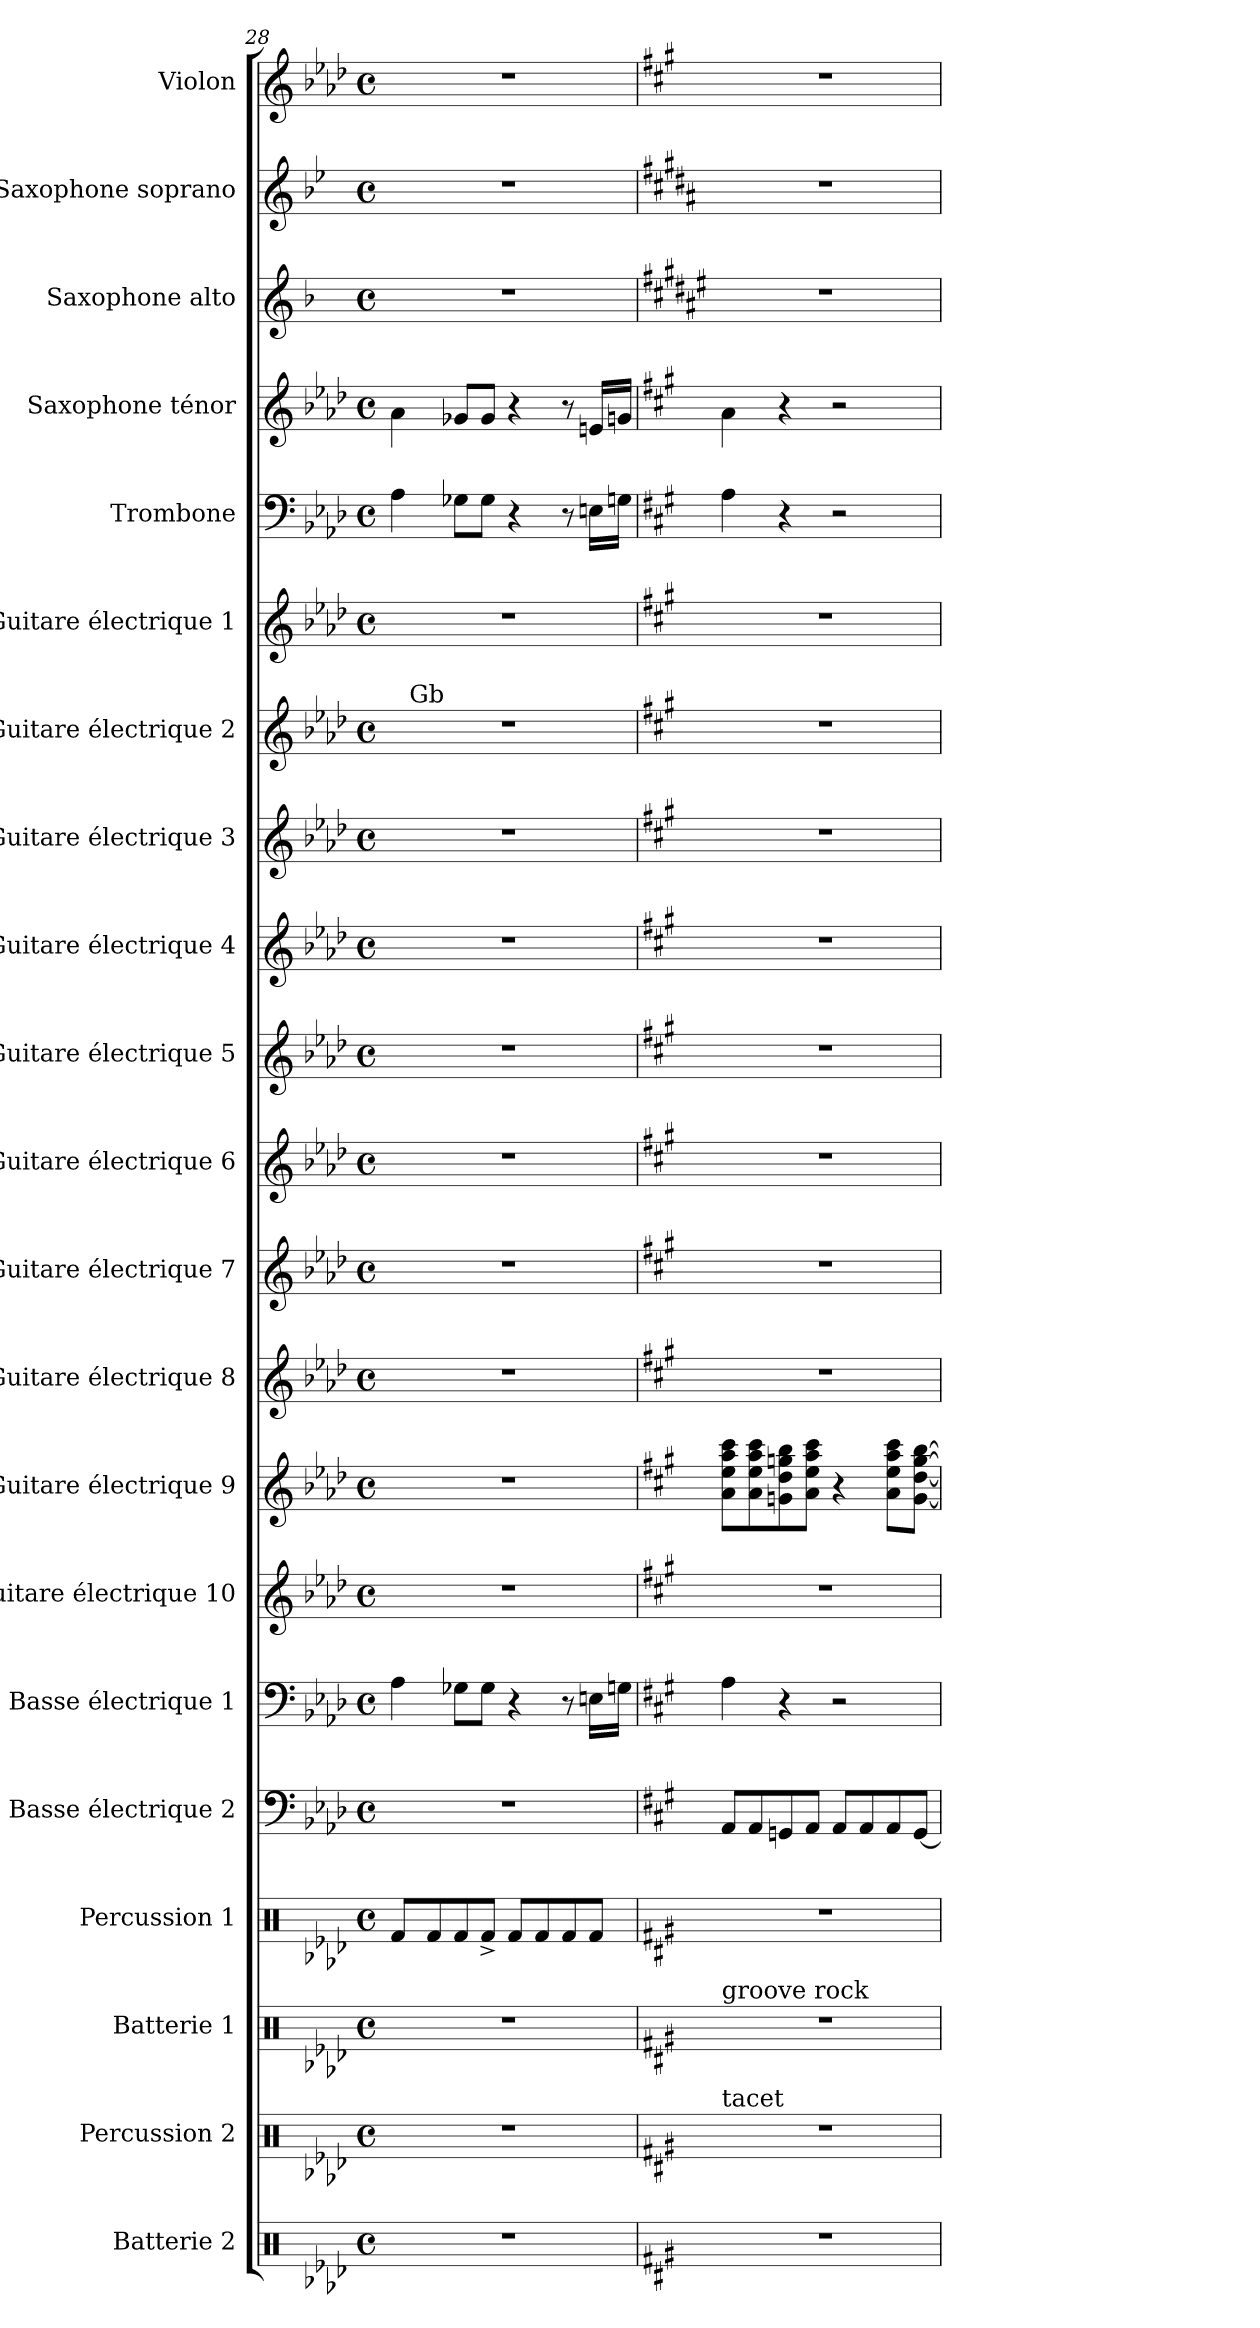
**kern	**kern	**kern	**kern	**kern	**kern	**kern	**kern	**kern	**kern	**kern	**kern	**kern	**kern	**kern	**kern	**kern	**kern	**kern	**kern	**kern
*part21	*part20	*part19	*part18	*part17	*part16	*part15	*part14	*part13	*part12	*part11	*part10	*part9	*part8	*part7	*part6	*part5	*part4	*part3	*part2	*part1
*staff21	*staff20	*staff19	*staff18	*staff17	*staff16	*staff15	*staff14	*staff13	*staff12	*staff11	*staff10	*staff9	*staff8	*staff7	*staff6	*staff5	*staff4	*staff3	*staff2	*staff1
*I"Batterie 2	*I"Percussion 2	*I"Batterie 1	*I"Percussion 1	*I"Basse électrique 2	*I"Basse électrique 1	*I"Guitare électrique 10	*I"Guitare électrique 9	*I"Guitare électrique 8	*I"Guitare électrique 7	*I"Guitare électrique 6	*I"Guitare électrique 5	*I"Guitare électrique 4	*I"Guitare électrique 3	*I"Guitare électrique 2	*I"Guitare électrique 1	*I"Trombone	*I"Saxophone ténor	*I"Saxophone alto	*I"Saxophone soprano	*I"Violon
*I'Batt. 2	*I'Perc. 2	*I'Batt. 1	*I'Perc. 1	*I'B.ƒ. 2	*I'B.ƒ. 1	*I'Gtr.ƒ. 10	*I'Gtr.ƒ. 9	*I'Gtr.ƒ. 8	*I'Gtr.ƒ. 7	*I'Gtr.ƒ. 6	*I'Gtr.ƒ. 5	*I'Gtr.ƒ. 4	*I'Gtr.ƒ. 3	*I'Gtr.ƒ. 2	*I'Gtr.ƒ. 1	*I'Tbn.	*I'Sx. T.	*I'Sx. A.	*I'Sx. S.	*I'Vln.
*clefX	*clefX	*clefX	*clefX	*clefF4	*clefF4	*clefG2	*clefG2	*clefG2	*clefG2	*clefG2	*clefG2	*clefG2	*clefG2	*clefG2	*clefG2	*clefF4	*clefG2	*clefG2	*clefG2	*clefG2
*	*	*	*	*ITrd7c12	*ITrd7c12	*ITrd7c12	*ITrd7c12	*ITrd7c12	*ITrd7c12	*ITrd7c12	*ITrd7c12	*ITrd7c12	*ITrd7c12	*ITrd7c12	*ITrd7c12	*	*ITrd8c14	*ITrd5c9	*ITrd1c2	*
*k[b-e-a-d-]	*k[b-e-a-d-]	*k[b-e-a-d-]	*k[b-e-a-d-]	*k[b-e-a-d-]	*k[b-e-a-d-]	*k[b-e-a-d-]	*k[b-e-a-d-]	*k[b-e-a-d-]	*k[b-e-a-d-]	*k[b-e-a-d-]	*k[b-e-a-d-]	*k[b-e-a-d-]	*k[b-e-a-d-]	*k[b-e-a-d-]	*k[b-e-a-d-]	*k[b-e-a-d-]	*k[b-e-a-d-]	*k[b-e-a-d-]	*k[b-e-a-d-]	*k[b-e-a-d-]
*A-:	*A-:	*A-:	*A-:	*A-:	*A-:	*A-:	*A-:	*A-:	*A-:	*A-:	*A-:	*A-:	*A-:	*A-:	*A-:	*A-:	*A-:	*A-:	*A-:	*A-:
*M4/4	*M4/4	*M4/4	*M4/4	*M4/4	*M4/4	*M4/4	*M4/4	*M4/4	*M4/4	*M4/4	*M4/4	*M4/4	*M4/4	*M4/4	*M4/4	*M4/4	*M4/4	*M4/4	*M4/4	*M4/4
*met(c)	*met(c)	*met(c)	*met(c)	*met(c)	*met(c)	*met(c)	*met(c)	*met(c)	*met(c)	*met(c)	*met(c)	*met(c)	*met(c)	*met(c)	*met(c)	*met(c)	*met(c)	*met(c)	*met(c)	*met(c)
=28	=28	=28	=28	=28	=28	=28	=28	=28	=28	=28	=28	=28	=28	=28	=28	=28	=28	=28	=28	=28
*	*	*	*	*	*	*	*	*	*	*	*	*	*	*^	*	*	*	*	*	*
1r	1r	1r	8Rf/L	1r	4AA-\	1r	1r	1r	1r	1r	1r	1r	1r	1r	16ryy	1r	4A-\	4A-\	1r	1r	1r
!	!	!	!	!	!	!	!	!	!	!	!	!	!	!	!LO:TX:a:t=Gb	!	!	!	!	!	!
.	.	.	.	.	.	.	.	.	.	.	.	.	.	.	2...ryy	.	.	.	.	.	.
.	.	.	8Rf/	.	.	.	.	.	.	.	.	.	.	.	.	.	.	.	.	.	.
.	.	.	8Rf/	.	8GG-X\L	.	.	.	.	.	.	.	.	.	.	.	8G-X\L	8G-X/L	.	.	.
.	.	.	8Rf^</J	.	8GG-\J	.	.	.	.	.	.	.	.	.	.	.	8G-\J	8G-/J	.	.	.
.	.	.	8Rf/L	.	4r	.	.	.	.	.	.	.	.	.	.	.	4r	4r	.	.	.
.	.	.	8Rf/	.	.	.	.	.	.	.	.	.	.	.	.	.	.	.	.	.	.
.	.	.	8Rf/	.	8r	.	.	.	.	.	.	.	.	.	.	.	8r	8r	.	.	.
.	.	.	8Rf/J	.	16EEn\LL	.	.	.	.	.	.	.	.	.	.	.	16En\LL	16En/LL	.	.	.
.	.	.	.	.	16GGn\JJ	.	.	.	.	.	.	.	.	.	.	.	16Gn\JJ	16Gn/JJ	.	.	.
*	*	*	*	*	*	*	*	*	*	*	*	*	*	*v	*v	*	*	*	*	*	*
=29	=29	=29	=29	=29	=29	=29	=29	=29	=29	=29	=29	=29	=29	=29	=29	=29	=29	=29	=29	=29
*k[f#c#g#]	*k[f#c#g#]	*k[f#c#g#]	*k[f#c#g#]	*k[f#c#g#]	*k[f#c#g#]	*k[f#c#g#]	*k[f#c#g#]	*k[f#c#g#]	*k[f#c#g#]	*k[f#c#g#]	*k[f#c#g#]	*k[f#c#g#]	*k[f#c#g#]	*k[f#c#g#]	*k[f#c#g#]	*k[f#c#g#]	*k[f#c#g#]	*k[f#c#g#]	*k[f#c#g#]	*k[f#c#g#]
*A:	*A:	*A:	*A:	*A:	*A:	*A:	*A:	*A:	*A:	*A:	*A:	*A:	*A:	*A:	*A:	*A:	*A:	*A:	*A:	*A:
*	*	*	*	*	*	*	*	*	*	*	*	*	*	*^	*	*	*	*	*	*
!	!	!LO:TX:a:t=groove rock	!	!	!	!	!	!	!	!	!	!	!	!	!	!	!	!	!	!	!
!	!LO:TX:a:t=tacet	!	!	!	!	!	!	!	!	!	!	!	!	!	!	!	!	!	!	!	!
*	*	*	*	*	*	*	*	*	*	*	*	*	*	*v	*v	*	*	*	*	*	*
1r	1r	1r	1r	8AAA/L	4AA\	1r	8A\ 8e\ 8a\ 8cc#\L	1r	1r	1r	1r	1r	1r	1r	1r	4A\	4A\	1r	1r	1r
.	.	.	.	8AAA/	.	.	8A\ 8e\ 8a\ 8cc#\	.	.	.	.	.	.	.	.	.	.	.	.	.
.	.	.	.	8GGGn/	4r	.	8Gn\ 8d\ 8gn\ 8b\	.	.	.	.	.	.	.	.	4r	4r	.	.	.
.	.	.	.	8AAA/J	.	.	8A\ 8e\ 8a\ 8cc#\J	.	.	.	.	.	.	.	.	.	.	.	.	.
.	.	.	.	8AAA/L	2r	.	4r	.	.	.	.	.	.	.	.	2r	2r	.	.	.
.	.	.	.	8AAA/	.	.	.	.	.	.	.	.	.	.	.	.	.	.	.	.
.	.	.	.	8AAA/	.	.	8A\ 8e\ 8a\ 8cc#\L	.	.	.	.	.	.	.	.	.	.	.	.	.
.	.	.	.	[8GGG/J	.	.	[8G\ [8d\ [8g\ [8b\J	.	.	.	.	.	.	.	.	.	.	.	.	.
=	=	=	=	=	=	=	=	=	=	=	=	=	=	=	=	=	=	=	=	=
*-	*-	*-	*-	*-	*-	*-	*-	*-	*-	*-	*-	*-	*-	*-	*-	*-	*-	*-	*-	*-
